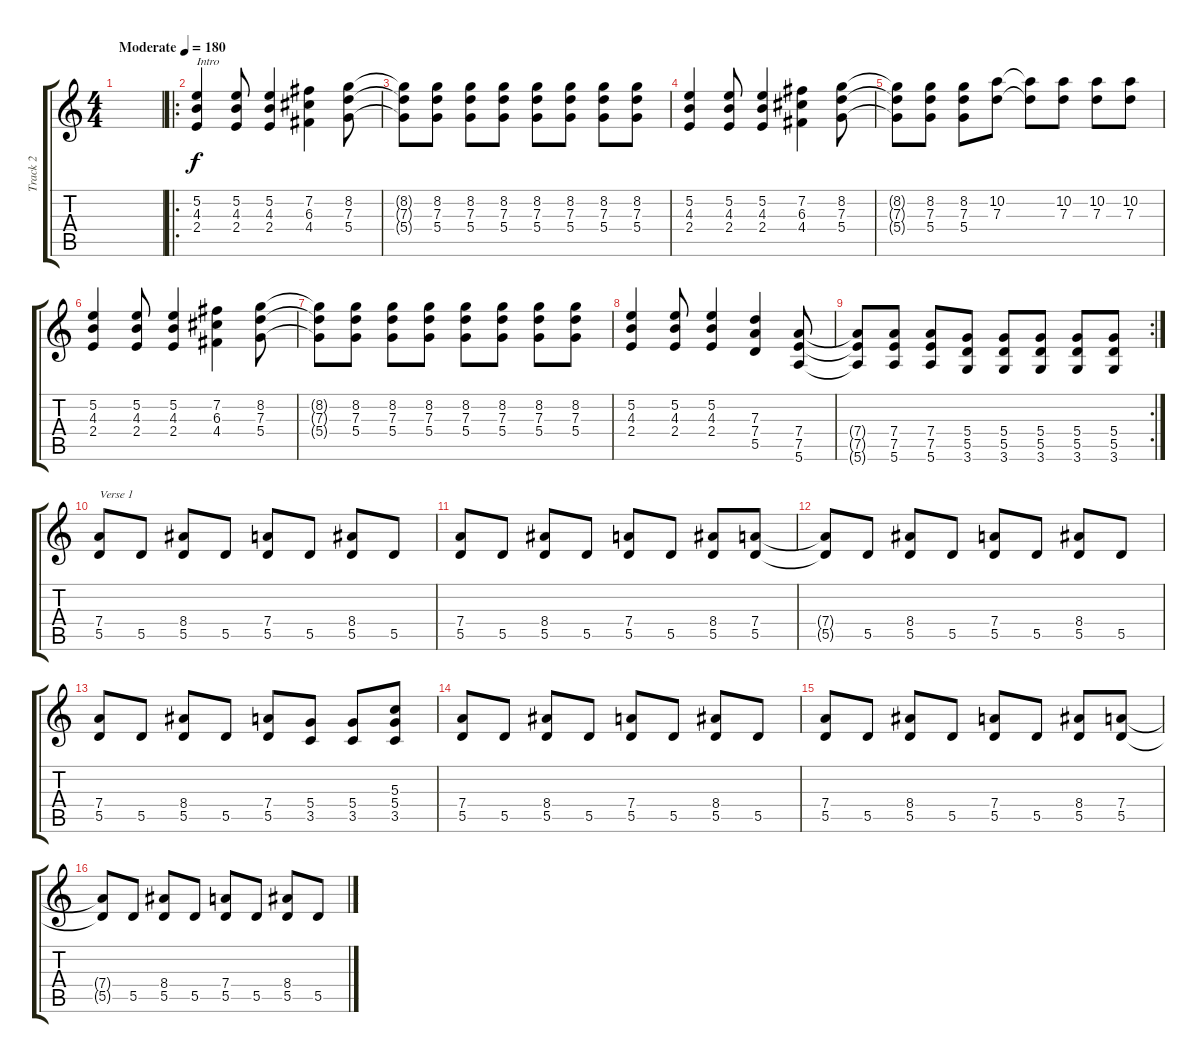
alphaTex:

\track ("Track 2" "Track 2") {instrument distortionguitar}
\staff {score tabs}
\tuning (E4 B3 G3 D3 A2 E2) {hide}
\ts (4 4)
\tempo (180 "Moderate")
\clef g2
\ks c
|
\ro
(5.2 4.3 2.4).4{txt "Intro"} (5.2 4.3 2.4).8 (5.2 4.3 2.4).4 (7.2 6.3 4.4).4 (8.2 7.3 5.4).8 |
(8.2{t} 7.3{t} 5.4{t}).8 (8.2 7.3 5.4).8 (8.2 7.3 5.4).8 (8.2 7.3 5.4).8 (8.2 7.3 5.4).8 (8.2 7.3 5.4).8 (8.2 7.3 5.4).8 (8.2 7.3 5.4).8 |
(5.2 4.3 2.4).4 (5.2 4.3 2.4).8 (5.2 4.3 2.4).4 (7.2 6.3 4.4).4 (8.2 7.3 5.4).8 |
(8.2{t} 7.3{t} 5.4{t}).8 (8.2 7.3 5.4).8 (8.2 7.3 5.4).8 (10.2 7.3).8 (10.2{t} 7.3{t}).8 (10.2 7.3).8 (10.2 7.3).8 (10.2 7.3).8 |
(5.2 4.3 2.4).4 (5.2 4.3 2.4).8 (5.2 4.3 2.4).4 (7.2 6.3 4.4).4 (8.2 7.3 5.4).8 |
(8.2{t} 7.3{t} 5.4{t}).8 (8.2 7.3 5.4).8 (8.2 7.3 5.4).8 (8.2 7.3 5.4).8 (8.2 7.3 5.4).8 (8.2 7.3 5.4).8 (8.2 7.3 5.4).8 (8.2 7.3 5.4).8 |
(5.2 4.3 2.4).4 (5.2 4.3 2.4).8 (5.2 4.3 2.4).4 (7.3 7.4 5.5).4 (7.4 7.5 5.6).8 |
\rc 2
(7.4{t} 7.5{t} 5.6{t}).8 (7.4 7.5 5.6).8 (7.4 7.5 5.6).8 (5.4 5.5 3.6).8 (5.4 5.5 3.6).8 (5.4 5.5 3.6).8 (5.4 5.5 3.6).8 (5.4 5.5 3.6).8 |
(7.4 5.5).8{txt "Verse 1"} 5.5.8 (8.4 5.5).8 5.5.8 (7.4 5.5).8 5.5.8 (8.4 5.5).8 5.5.8 |
(7.4 5.5).8 5.5.8 (8.4 5.5).8 5.5.8 (7.4 5.5).8 5.5.8 (8.4 5.5).8 (7.4 5.5).8 |
(7.4{t} 5.5{t}).8 5.5.8 (8.4 5.5).8 5.5.8 (7.4 5.5).8 5.5.8 (8.4 5.5).8 5.5.8 |
(7.4 5.5).8 5.5.8 (8.4 5.5).8 5.5.8 (7.4 5.5).8 (5.4 3.5).8 (5.4 3.5).8 (5.3 5.4 3.5).8 |
(7.4 5.5).8 5.5.8 (8.4 5.5).8 5.5.8 (7.4 5.5).8 5.5.8 (8.4 5.5).8 5.5.8 |
(7.4 5.5).8 5.5.8 (8.4 5.5).8 5.5.8 (7.4 5.5).8 5.5.8 (8.4 5.5).8 (7.4 5.5).8 |
(7.4{t} 5.5{t}).8 5.5.8 (8.4 5.5).8 5.5.8 (7.4 5.5).8 5.5.8 (8.4 5.5).8 5.5.8
